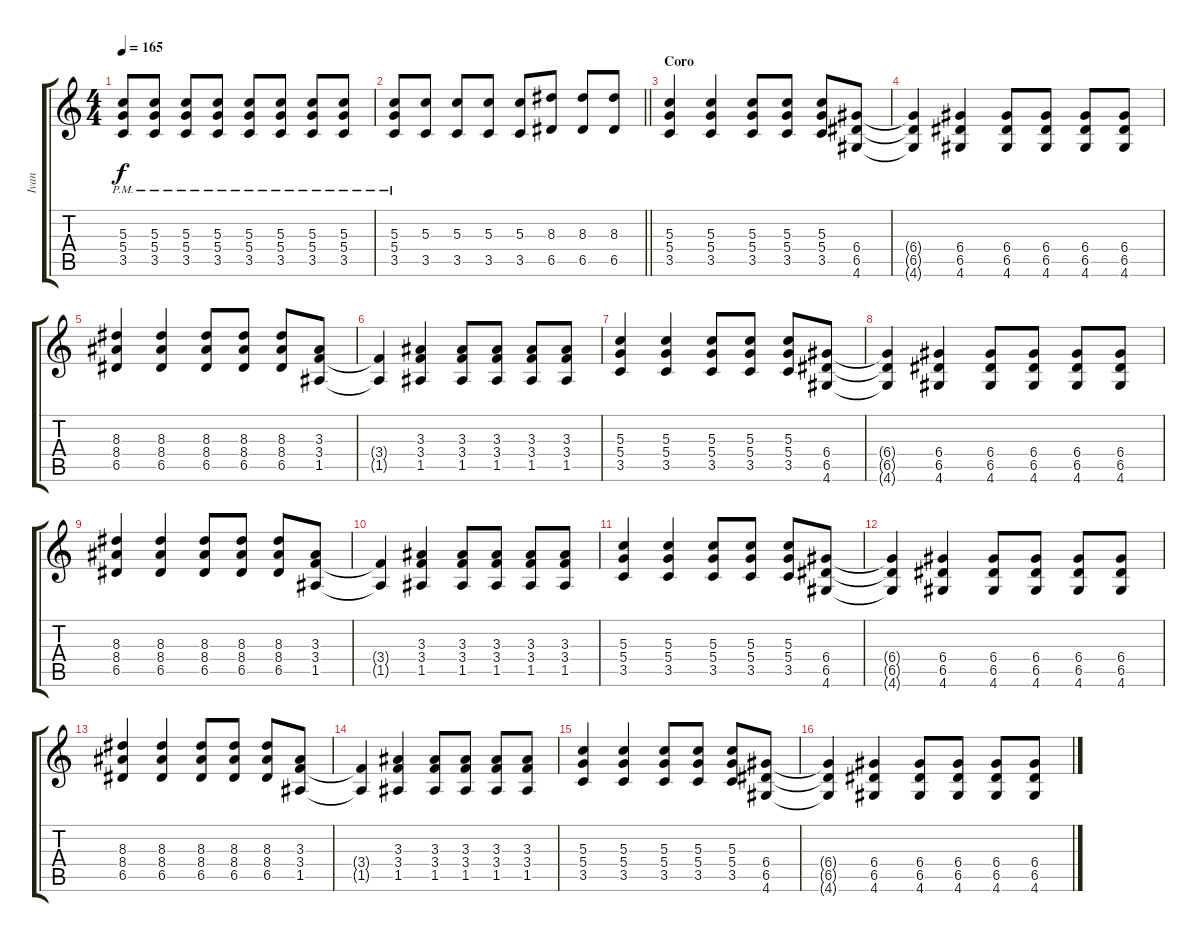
\track ("Ivan" "Ivan") {instrument distortionguitar}
\staff {score tabs}
\tuning (E4 B3 G3 D3 A2 E2) {hide}
\ts (4 4)
\tempo 165
\clef g2
\ks c
(5.3{pm} 5.4{pm} 3.5{pm}).8{dy f} (5.3{pm} 5.4{pm} 3.5{pm}).8 (5.3{pm} 5.4{pm} 3.5{pm}).8 (5.3{pm} 5.4{pm} 3.5{pm}).8 (5.3{pm} 5.4{pm} 3.5{pm}).8 (5.3{pm} 5.4{pm} 3.5{pm}).8 (5.3{pm} 5.4{pm} 3.5{pm}).8 (5.3{pm} 5.4{pm} 3.5{pm}).8 |
\barLineRight lightlight
(5.3{pm} 5.4{pm} 3.5{pm}).8 (5.3 3.5).8 (5.3 3.5).8 (5.3 3.5).8 (5.3 3.5).8 (8.3 6.5).8 (8.3 6.5).8 (8.3 6.5).8 |
\section ("" "Coro")
(5.3 5.4 3.5).4 (5.3 5.4 3.5).4 (5.3 5.4 3.5).8 (5.3 5.4 3.5).8 (5.3 5.4 3.5).8 (6.4 6.5 4.6).8 |
(6.4{t} 6.5{t} 4.6{t}).4 (6.4 6.5 4.6).4 (6.4 6.5 4.6).8 (6.4 6.5 4.6).8 (6.4 6.5 4.6).8 (6.4 6.5 4.6).8 |
(8.3 8.4 6.5).4 (8.3 8.4 6.5).4 (8.3 8.4 6.5).8 (8.3 8.4 6.5).8 (8.3 8.4 6.5).8 (3.3 3.4 1.5).8 |
(3.4{t} 1.5{t}).4 (3.3 3.4 1.5).4 (3.3 3.4 1.5).8 (3.3 3.4 1.5).8 (3.3 3.4 1.5).8 (3.3 3.4 1.5).8 |
(5.3 5.4 3.5).4 (5.3 5.4 3.5).4 (5.3 5.4 3.5).8 (5.3 5.4 3.5).8 (5.3 5.4 3.5).8 (6.4 6.5 4.6).8 |
(6.4{t} 6.5{t} 4.6{t}).4 (6.4 6.5 4.6).4 (6.4 6.5 4.6).8 (6.4 6.5 4.6).8 (6.4 6.5 4.6).8 (6.4 6.5 4.6).8 |
(8.3 8.4 6.5).4 (8.3 8.4 6.5).4 (8.3 8.4 6.5).8 (8.3 8.4 6.5).8 (8.3 8.4 6.5).8 (3.3 3.4 1.5).8 |
(3.4{t} 1.5{t}).4 (3.3 3.4 1.5).4 (3.3 3.4 1.5).8 (3.3 3.4 1.5).8 (3.3 3.4 1.5).8 (3.3 3.4 1.5).8 |
(5.3 5.4 3.5).4 (5.3 5.4 3.5).4 (5.3 5.4 3.5).8 (5.3 5.4 3.5).8 (5.3 5.4 3.5).8 (6.4 6.5 4.6).8 |
(6.4{t} 6.5{t} 4.6{t}).4 (6.4 6.5 4.6).4 (6.4 6.5 4.6).8 (6.4 6.5 4.6).8 (6.4 6.5 4.6).8 (6.4 6.5 4.6).8 |
(8.3 8.4 6.5).4 (8.3 8.4 6.5).4 (8.3 8.4 6.5).8 (8.3 8.4 6.5).8 (8.3 8.4 6.5).8 (3.3 3.4 1.5).8 |
(3.4{t} 1.5{t}).4 (3.3 3.4 1.5).4 (3.3 3.4 1.5).8 (3.3 3.4 1.5).8 (3.3 3.4 1.5).8 (3.3 3.4 1.5).8 |
(5.3 5.4 3.5).4 (5.3 5.4 3.5).4 (5.3 5.4 3.5).8 (5.3 5.4 3.5).8 (5.3 5.4 3.5).8 (6.4 6.5 4.6).8 |
(6.4{t} 6.5{t} 4.6{t}).4 (6.4 6.5 4.6).4 (6.4 6.5 4.6).8 (6.4 6.5 4.6).8 (6.4 6.5 4.6).8 (6.4 6.5 4.6).8
